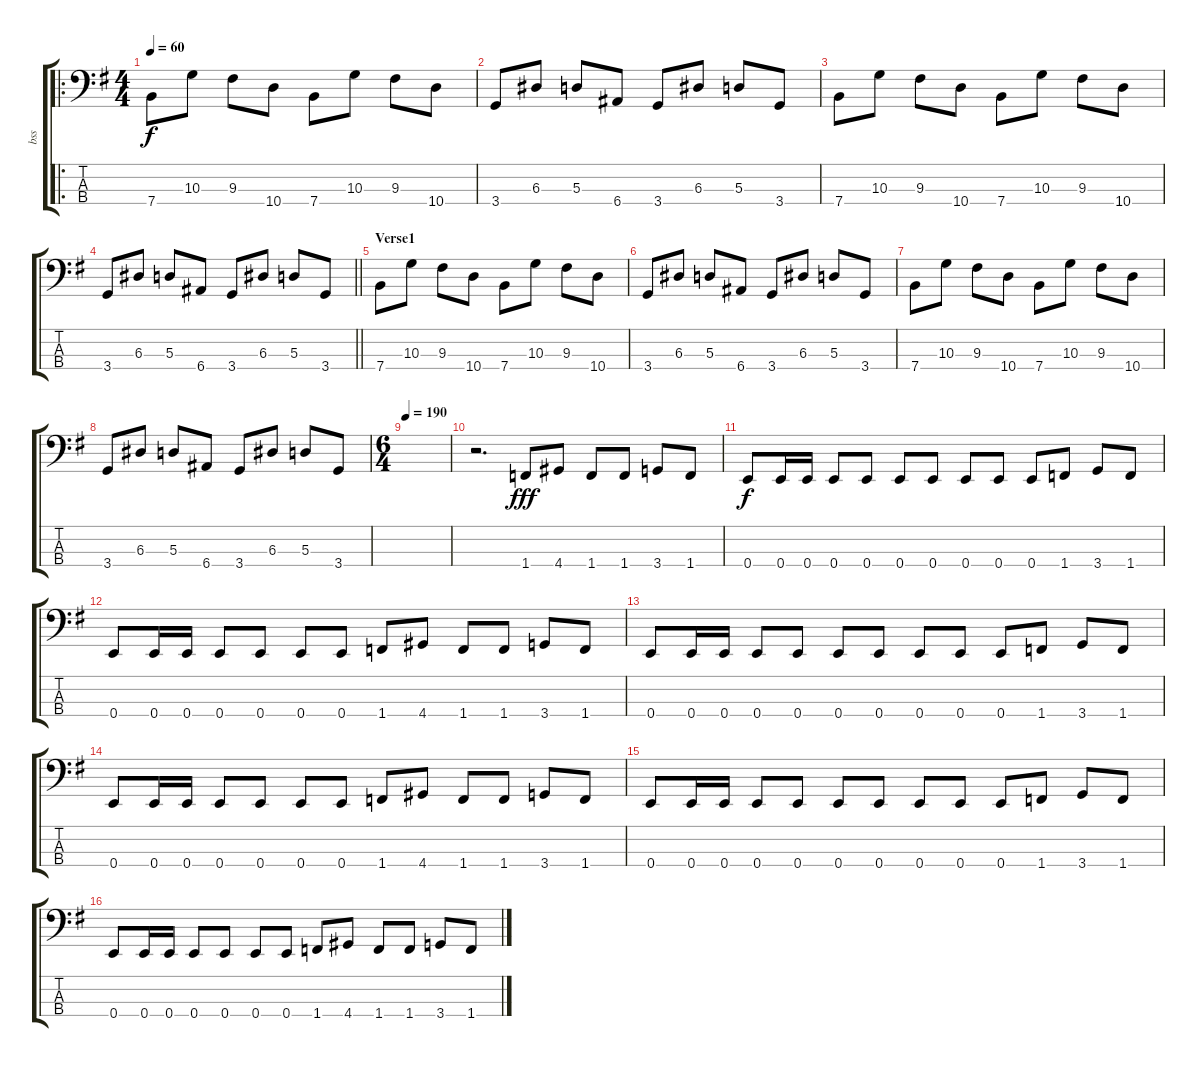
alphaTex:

\track ("bss" "bss") {instrument electricbassfinger}
\staff {score tabs}
\tuning (G2 D2 A1 E1) {hide}
\ro
\ts (4 4)
\tempo 60
\clef f4
\ks g
7.4.8{dy f instrument electricbassfinger} 10.3.8 9.3.8 10.4.8 7.4.8 10.3.8 9.3.8 10.4.8 |
3.4.8 6.3.8 5.3.8 6.4.8 3.4.8 6.3.8 5.3.8 3.4.8 |
7.4.8 10.3.8 9.3.8 10.4.8 7.4.8 10.3.8 9.3.8 10.4.8 |
\barLineRight lightlight
3.4.8 6.3.8 5.3.8 6.4.8 3.4.8 6.3.8 5.3.8 3.4.8 |
\section ("" "Verse1")
7.4.8 10.3.8 9.3.8 10.4.8 7.4.8 10.3.8 9.3.8 10.4.8 |
3.4.8 6.3.8 5.3.8 6.4.8 3.4.8 6.3.8 5.3.8 3.4.8 |
7.4.8 10.3.8 9.3.8 10.4.8 7.4.8 10.3.8 9.3.8 10.4.8 |
3.4.8 6.3.8 5.3.8 6.4.8 3.4.8 6.3.8 5.3.8 3.4.8 |
\ts (6 4)
\tempo 190
|
r.2{d} 1.4.8{dy fff} 4.4.8 1.4.8 1.4.8 3.4.8 1.4.8 |
0.4.8{dy f} 0.4.16 0.4.16 0.4.8 0.4.8 0.4.8 0.4.8 0.4.8 0.4.8 0.4.8 1.4.8 3.4.8 1.4.8 |
0.4.8 0.4.16 0.4.16 0.4.8 0.4.8 0.4.8 0.4.8 1.4.8 4.4.8 1.4.8 1.4.8 3.4.8 1.4.8 |
0.4.8 0.4.16 0.4.16 0.4.8 0.4.8 0.4.8 0.4.8 0.4.8 0.4.8 0.4.8 1.4.8 3.4.8 1.4.8 |
0.4.8 0.4.16 0.4.16 0.4.8 0.4.8 0.4.8 0.4.8 1.4.8 4.4.8 1.4.8 1.4.8 3.4.8 1.4.8 |
0.4.8 0.4.16 0.4.16 0.4.8 0.4.8 0.4.8 0.4.8 0.4.8 0.4.8 0.4.8 1.4.8 3.4.8 1.4.8 |
0.4.8 0.4.16 0.4.16 0.4.8 0.4.8 0.4.8 0.4.8 1.4.8 4.4.8 1.4.8 1.4.8 3.4.8 1.4.8
